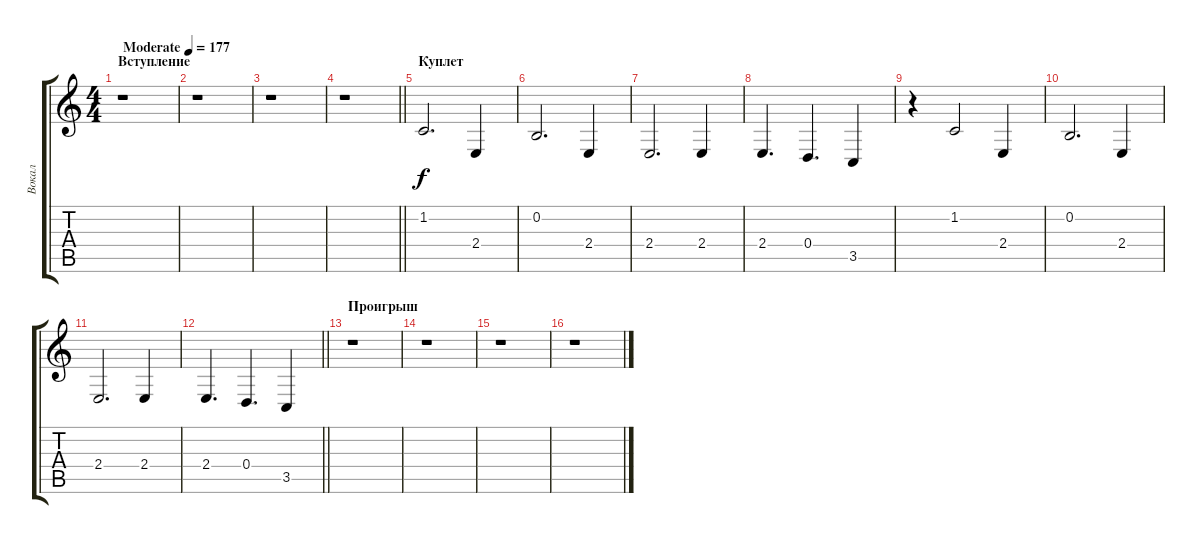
\track ("Вокал" "Вокал") {instrument violin}
\staff {score tabs}
\tuning (E4 B3 G3 D3 A2 E2) {hide}
\ts (4 4)
\section ("" "Вступление")
\tempo (177 "Moderate")
\clef g2
\ks c
r.1{dy f instrument violin} |
r.1 |
r.1 |
\barLineRight lightlight
r.1 |
\section ("" "Куплет")
1.2.2{d} 2.4.4 |
0.2.2{d} 2.4.4 |
2.4.2{d} 2.4.4 |
2.4.4{d} 0.4.4{d} 3.5.4 |
r.4 1.2.2 2.4.4 |
0.2.2{d} 2.4.4 |
2.4.2{d} 2.4.4 |
\barLineRight lightlight
2.4.4{d} 0.4.4{d} 3.5.4 |
\section ("" "Проигрыш")
r.1 |
r.1 |
r.1 |
r.1
